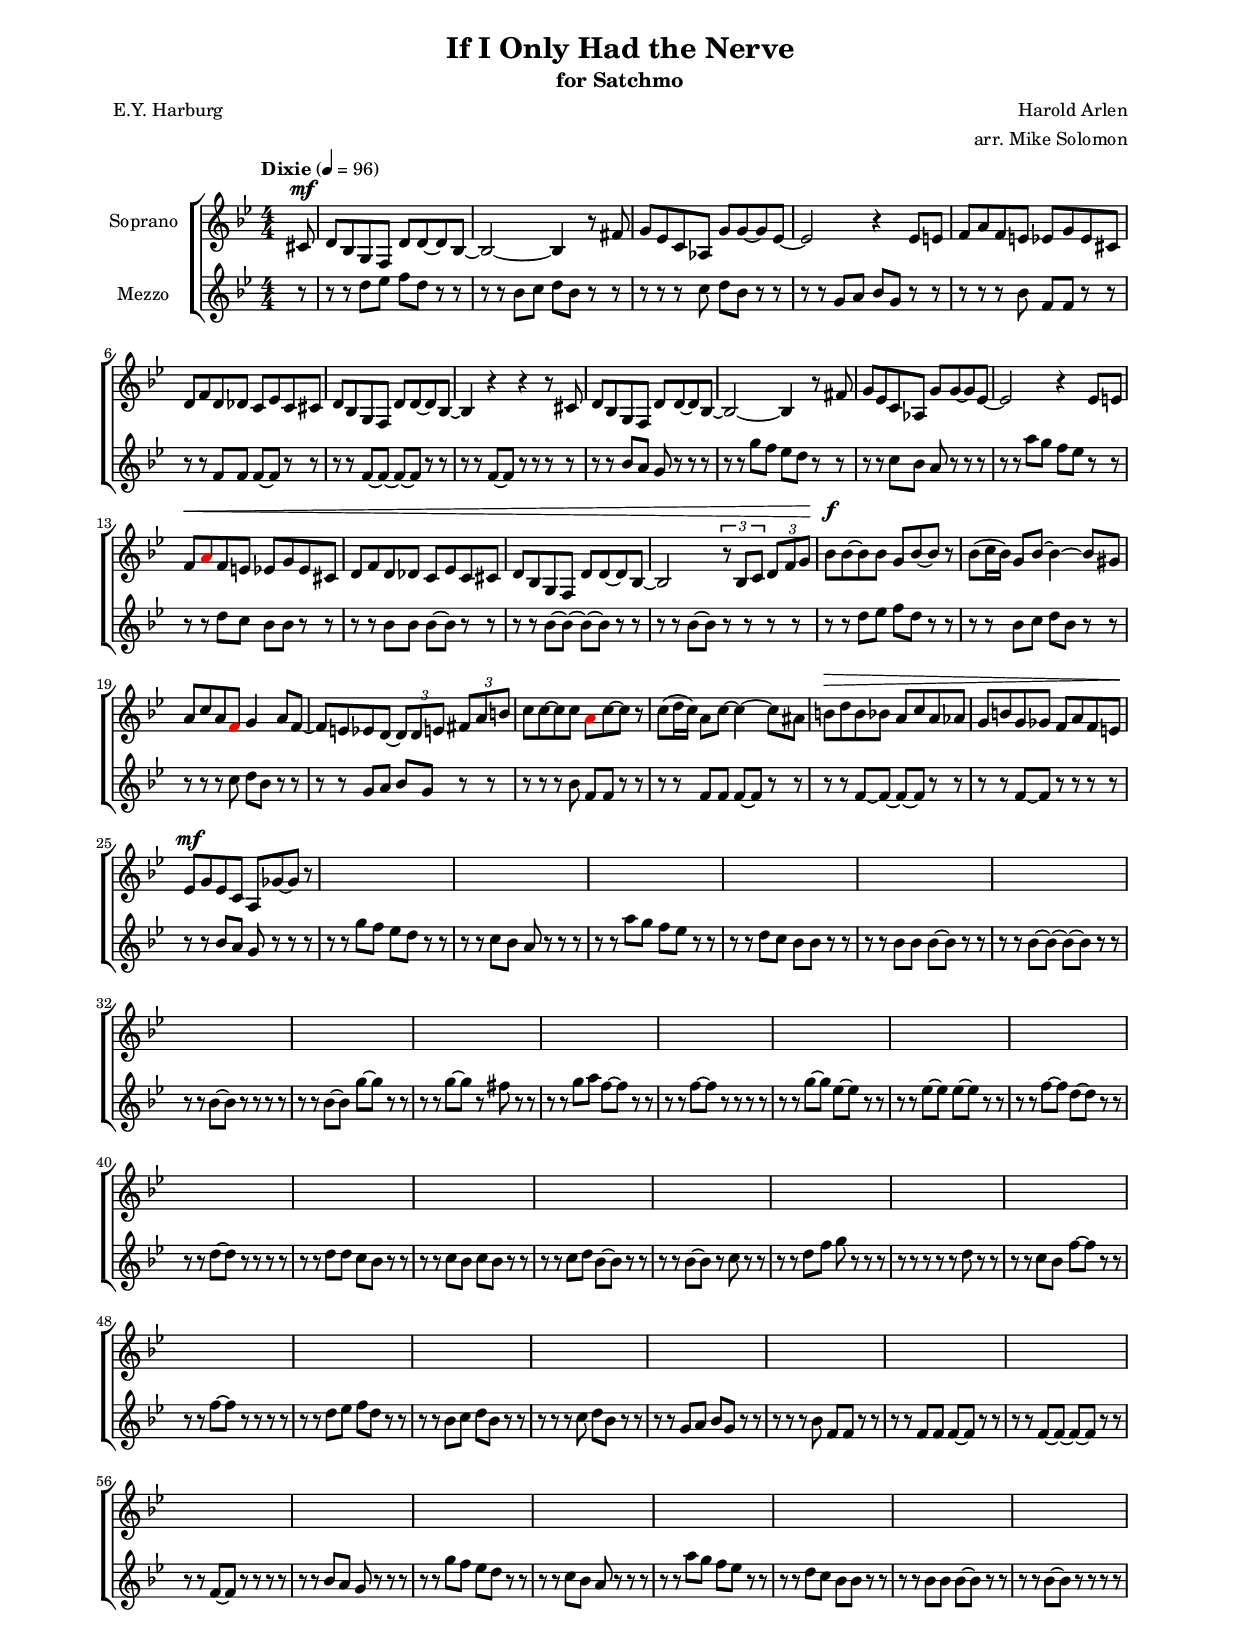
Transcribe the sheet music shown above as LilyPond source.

\version "2.19.0"
\include "defs-devel.ly"

marD = \markup \null
elsD = \markup \null
mikD = \markup \null
rynZ = \markup \null
desD = \markup \null

#(set-global-staff-size 15.87)
autoBeamInstruction = \autoBeamOn

solo = \markup \italic "solo"
psolo = \markup \italic "(solo)"
skat = \markup \italic "sit skat"
shoot = \markup \italic "SYT"

\header {
  title = "If I Only Had the Nerve"
  subtitle = "for Satchmo"
  %title = "Somewhere Over the Rainbow"
  composer = "Harold Arlen"
  poet = "E.Y. Harburg"
  arranger = "arr. Mike Solomon"
  %arranger = "arr. (anon)"
}
\paper {
  #(define fonts
    (set-global-fonts
    #:music "lilyjazz"
    #:brace "lilyjazz"
    #:roman "LilyJAZZText"
    #:sans "LilyJAZZChord"
    #:factor (/ staff-height pt 20)
  ))
  ragged-right = ##f
  left-margin = 0.75\in
  right-margin = 0.75\in
  top-margin = 0.5\in
  bottom-margin = 0.6\in
  ragged-last-bottom = ##f
  %max-systems-per-page = #2
  %oddHeaderMarkup = "FIRST FULL DRAFT 20.10.14 4:44"
  %evenHeaderMarkup = "FIRST FULL DRAFT 20.10.14 4:44"
}


#(ly:set-option 'point-and-click #f)

#(set-global-staff-size 15.87)

railroad =  {
  \once \override BreathingSign.text = \markup \musicglyph #"scripts.caesura.straight"
  \breathe
}
myred = \once \override NoteHead #'color = #red

php = \once \override Hairpin.stencil = #(parenthesize-callback ly:hairpin::print)

\paper {
  footnote-separator-markup = \markup { \column { " "\override #`(span-factor . 1/5) { \draw-hline } }}
  footnote-padding = 1\mm
  top-system-spacing = #'((basic-distance . 1) (minimum-distance . 0) (padding . 1) (stretchability . 40))
  bottom-system-spacing = #'((basic-distance . 1) (minimum-distance . 0) (padding . 1) (stretchability . 50))
  ragged-right = ##f
}

prefatoryMatter = {
  \key bes \major
  \autoBeamInstruction
  \time 4/4
}

scorePrefatoryMatter = {
  \prefatoryMatter
  \partial 8
}

midiPrefatoryMatter = {
  \prefatoryMatter
  \partial 8
}

theme = \relative c {
  cis8-\tag #'first \mf |
  d8 bes8 g8 f8 d'8 d8 ~ d8 bes8 ~ |
  bes2 ~ bes4 r8 fis'8 |
  g8 ees8 c8 aes8 g'8 g8 ~ g8 ees8 ~ |
  ees2 r4 ees8 e8 |
  f8-\tag #'second \< \tag #'second { \rred } a8 f8 e8 ees8 g8 ees8 cis8 |
  d8 f8 d8 des8 c8 ees8 c8 cis8 |
  d8 bes8 g8 f8 d'8 d8 ~ d8 bes8 ~ |
  \tag #'first { bes4 }
  \tag #'second { bes2 }
}

marks = {
  \tempo "Dixie" 4=96
  \time 4/4
  \partial 8 s8
  \repeat unfold 25 { s1 }
}

soprano = \transpose c c {
  \transpose c c' \removeWithTag #'second \theme
  r4 r4 r8
  \transpose c c' \removeWithTag #'first \theme
  \relative c' {
    \times 2/3 { r8 bes c } \times 2/3 { d f g } |
    bes8\f bes8 ~ bes8 bes8 g8 bes8 ~ bes8 r8 |
    bes8 ( c16 bes ) g8 bes8 ~ bes4 ~ bes8 gis8 |
    a8 c8 a8 \rred f8 g4 a8 f8 ~ |
    f8 e8 ees8 d8 ~ \times 2/3 { d d e } \times 2/3 { fis a b } |
    c8 c8 ~ c8 c8 \rred a8 c8 ~ c8 r8 |
    c8 ( d16 c ) a8 c8 ~ c4 ~ c8 ais8 |
    b8\> d8 b8 bes8 a8 c8 a8 aes8 |
    g8 b8 g8 ges8 f8 a8 f8 e8 |
    ees8\mf g8 ees8 c8 a8 ges'8 ~ ges8 r8 |
  }
  s1*38
}

sopranoWords = \lyricmode {
}

test = {
  r8 r8 r8 d''8 ees''8 f''8 d''8 r8 r8 r8 r8 bes'8 c''8 d''8 bes'8 r8 r8 r8 r8 r8 c''8 d''8 bes'8 r8 r8 r8 r8 g'8 a'8 bes'8 g'8 r8 r8 r8 r8 r8 bes'8 f'8 f'8 r8 r8 r8 r8 f'8 f'8 f'8 ~ f'8 r8 r8 r8 r8 f'8 ~ f'8 ~ f'8 ~ f'8 r8 r8 r8 r8 f'8 ~ f'8 r8 r8 r8 r8 r8 r8 bes'8 a'8 g'8 r8 r8 r8 r8 r8 g''8 f''8 ees''8 d''8 r8 r8 r8 r8 c''8 bes'8 a'8 r8 r8 r8 r8 r8 a''8 g''8 f''8 ees''8 r8 r8 r8 r8 d''8 c''8 bes'8 bes'8 r8 r8 r8 r8 bes'8 bes'8 bes'8 ~ bes'8 r8 r8 r8 r8 bes'8 ~ bes'8 ~ bes'8 ~ bes'8 r8 r8 r8 r8 bes'8 ~ bes'8 r8 r8 r8 r8 r8 r8 d''8 ees''8 f''8 d''8 r8 r8 r8 r8 bes'8 c''8 d''8 bes'8 r8 r8 r8 r8 r8 c''8 d''8 bes'8 r8 r8 r8 r8 g'8 a'8 bes'8 g'8 r8 r8 r8 r8 r8 bes'8 f'8 f'8 r8 r8 r8 r8 f'8 f'8 f'8 ~ f'8 r8 r8 r8 r8 f'8 ~ f'8 ~ f'8 ~ f'8 r8 r8 r8 r8 f'8 ~ f'8 r8 r8 r8 r8 r8 r8 bes'8 a'8 g'8 r8 r8 r8 r8 r8 g''8 f''8 ees''8 d''8 r8 r8 r8 r8 c''8 bes'8 a'8 r8 r8 r8 r8 r8 a''8 g''8 f''8 ees''8 r8 r8 r8 r8 d''8 c''8 bes'8 bes'8 r8 r8 r8 r8 bes'8 bes'8 bes'8 ~ bes'8 r8 r8 r8 r8 bes'8 ~ bes'8 ~ bes'8 ~ bes'8 r8 r8 r8 r8 bes'8 ~ bes'8 r8 r8 r8 r8 r8 r8 bes'8 ~ bes'8 g''8 ~ g''8 r8 r8 r8 r8 g''8 ~ g''8 r8 fis''8 r8 r8 r8 r8 g''8 a''8 f''8 ~ f''8 r8 r8 r8 r8 f''8 ~ f''8 r8 r8 r8 r8 r8 r8 g''8 ~ g''8 ees''8 ~ ees''8 r8 r8 r8 r8 ees''8 ~ ees''8 ees''8 ~ ees''8 r8 r8 r8 r8 f''8 ~ f''8 d''8 ~ d''8 r8 r8 r8 r8 d''8 ~ d''8 r8 r8 r8 r8 r8 r8 d''8 d''8 c''8 bes'8 r8 r8 r8 r8 c''8 bes'8 c''8 bes'8 r8 r8 r8 r8 c''8 d''8 bes'8 ~ bes'8 r8 r8 r8 r8 bes'8 ~ bes'8 r8 c''8 r8 r8 r8 r8 d''8 f''8 g''8 r8 r8 r8 r8 r8 r8 r8 r8 d''8 r8 r8 r8 r8 c''8 bes'8 f''8 ~ f''8 r8 r8 r8 r8 f''8 ~ f''8 r8 r8 r8 r8 r8 r8 d''8 ees''8 f''8 d''8 r8 r8 r8 r8 bes'8 c''8 d''8 bes'8 r8 r8 r8 r8 r8 c''8 d''8 bes'8 r8 r8 r8 r8 g'8 a'8 bes'8 g'8 r8 r8 r8 r8 r8 bes'8 f'8 f'8 r8 r8 r8 r8 f'8 f'8 f'8 ~ f'8 r8 r8 r8 r8 f'8 ~ f'8 ~ f'8 ~ f'8 r8 r8 r8 r8 f'8 ~ f'8 r8 r8 r8 r8 r8 r8 bes'8 a'8 g'8 r8 r8 r8 r8 r8 g''8 f''8 ees''8 d''8 r8 r8 r8 r8 c''8 bes'8 a'8 r8 r8 r8 r8 r8 a''8 g''8 f''8 ees''8 r8 r8 r8 r8 d''8 c''8 bes'8 bes'8 r8 r8 r8 r8 bes'8 bes'8 bes'8 ~ bes'8 r8 r8 r8 r8 bes'8 ~ bes'8 r8 r8 r8 r8
}


\score {
  \new ChoirStaff <<
    \new Staff \with { instrumentName = \bitchName %shortInstrumentName = #"M."
} <<
      \new Voice = "soprano" { << { \numericTimeSignature
	\scorePrefatoryMatter
        \soprano
      } {
	\scorePrefatoryMatter
        \marks
      } >> }
      \new Lyrics \lyricsto "soprano" {
        \sopranoWords
      }
    >>
    \new Staff \with { instrumentName = \dortyName %shortInstrumentName = #"E."
} <<
      \new Voice = "mezzo" { \numericTimeSignature
	\scorePrefatoryMatter
        \test
      }
    >>
  >>
  \layout {
    \context {
      \Voice
      \override TextScript #'layer = #6
      \override NoteHead #'layer = #7
      \override Glissando #'breakable = ##t
      \override TupletNumber #'breakable = ##t
      \override TupletBracket #'breakable = ##t
      \override DynamicLineSpanner.direction = #UP
      \remove "Forbid_line_break_engraver"
    }
    \context {
      \Staff
      %\consists "Metronome_mark_engraver"
      \override TimeSignature #'style = #'numbered
      \override StaffSymbol #'layer = #4
      \override TimeSignature #'layer = #3
      \override TimeSignature #'whiteout = ##t
    }
    \context {
      \Lyrics
      %\override LyricText #'whiteout = ##t
      \override LyricText #'layer = #6
    }
    \context {
      \Score
      %\remove "Metronome_mark_engraver"
      \override NonMusicalPaperColumn #'allow-loose-spacing = ##f
    }
  }
}
